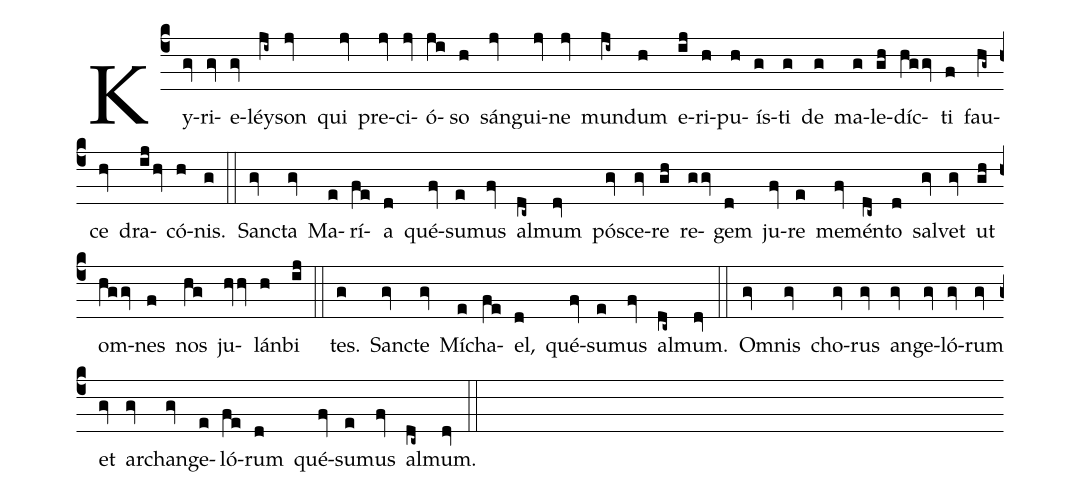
%%
(c4) Ky(gv)ri(gv)e(gv)léy(ji~)son(jv) qui(jv) pre(jv)ci(jv)ó(ji)so(h) sán(jv)gui(jv)ne(jv) mun(ji~)dum(h) e(ij)ri(h)pu(h)ís(g)ti(g) de(g) ma(g)le(gh)díc(hggv)ti(f) fau(hg~)ce(hv) dra(ijhv)có(h)nis.(g) (::)
Sanc(gv)ta(gv) Ma(e)rí(fe)a(d) qué(fv)su(e)mus(fv) al(dc~)mum(dv) pós(gv)ce(gv)re(gh) re(ggv)gem(d) ju(fv)re(e) me(fv)mén(dc~)to(d) sal(gv)vet(gv) ut(gh) om(hggv)nes(f) nos(hg) ju(hvhv)lán(h)bi(ij) (::)
tes.(g) Sanc(gv)te(gv) Mí(e)cha(fe)el,(d) qué(fv)su(e)mus(fv) al(dc~)mum.(dv) (::)
Om(gv)nis(gv) cho(gv)rus(gv) an(gv)ge(gv)ló(gv)rum(gv) et(gv) arch(gv)an(gv)ge(e)ló(fe)rum(d) qué(fv)su(e)mus(fv) al(dc~)mum.(dv) (::)
